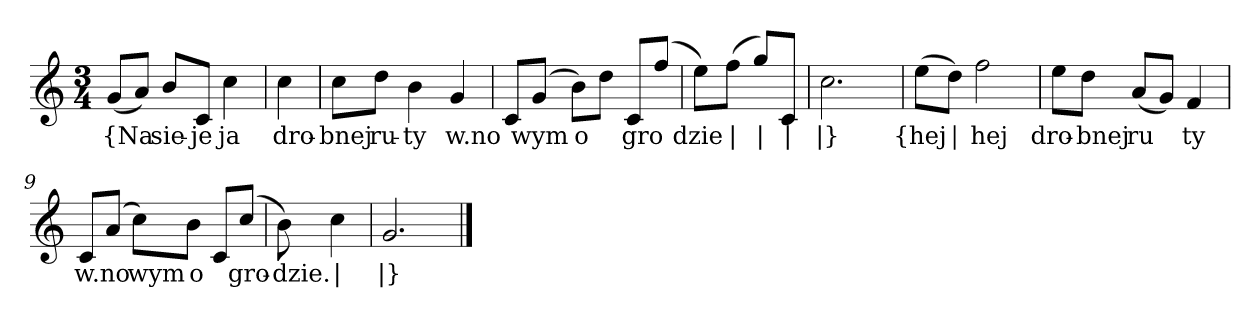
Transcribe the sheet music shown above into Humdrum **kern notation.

**kern	**text
*part1	*part1
*staff1	*staff1
*clefG2	*
*k[]	*
*C:	*
*M3/4	*
=	=
(8g/L	{Na
8a/J)	--
8b/L	-sie-
8c/J	-je
4cc	ja
=2y	=2y
4cc	dro-
=3	=3
8cc\L	-bnej
8dd\J	ru-
4b	-ty
4g	w.no
=4	=4
8c/L	--
(8g/J	-wym
8b\L)	o
8dd\J	--
8c/L	-gro
(8ff/J	--
=5y	=5y
8ee\L)	-dzie
(8ff\J	|
8gg/L)	|
8c/J	|
=6	=6
2.cc	|}
=7y	=7y
(8ee\L	{hej
8dd\J)	|
2ff	hej
=8	=8
8ee\L	dro-
8dd\J	-bnej
(8a/L	ru
8g/J)	--
4f	-ty
=9	=9
8c/L	w.no
(8a/J	--
8cc\L)	-wym
8b\J	o
8c/L	--
(8cc/J	-gro-
=10y	=10y
8b)	-dzie.
4cc	|
=11	=11
2.g	|}
==	==
*-	*-
